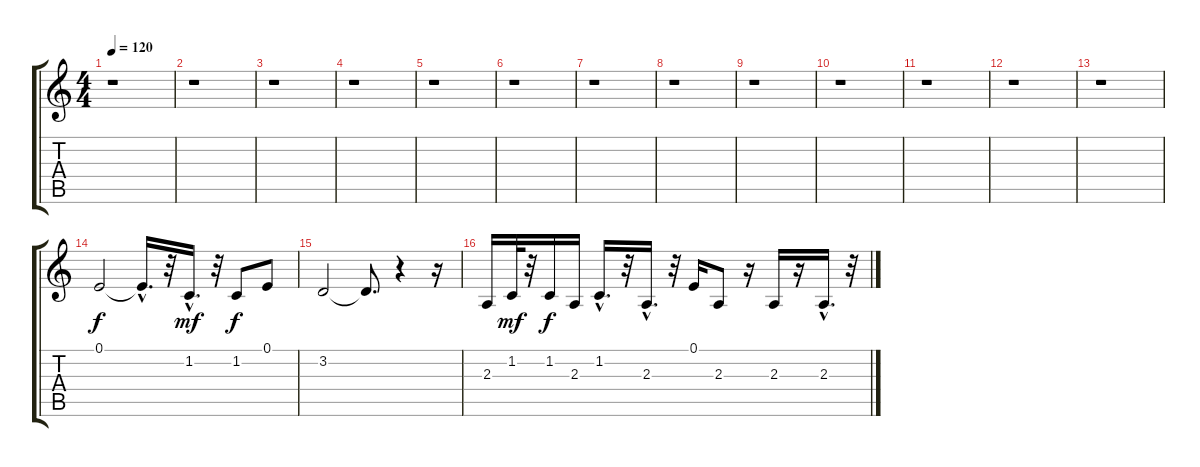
\track "" {instrument fx5brightness}
\staff {score tabs}
\tuning (E4 B3 G3 D3 A2 E2) {hide}
\ts (4 4)
\tempo 120
\tempo 113
\tempo 120
\clef g2
\ks c
r.1{dy f instrument fx5brightness} |
r.1 |
r.1 |
r.1 |
r.1 |
r.1 |
r.1 |
r.1 |
r.1 |
r.1 |
r.1 |
r.1 |
r.1 |
0.1.2 0.1{hac t}.16{d} r.32 1.2{hac}.16{d dy mf} r.32 1.2.8{dy f} 0.1.8 |
3.2.2 3.2{t}.8{d} r.4 r.16 |
2.3.16 1.2.32{dy mf} r.32 1.2.16{dy f} 2.3.16 1.2{hac}.16{d} r.32 2.3{hac}.16{d} r.32 0.1.16 2.3.8 r.16 2.3.16 r.16 2.3{hac}.16{d} r.32
